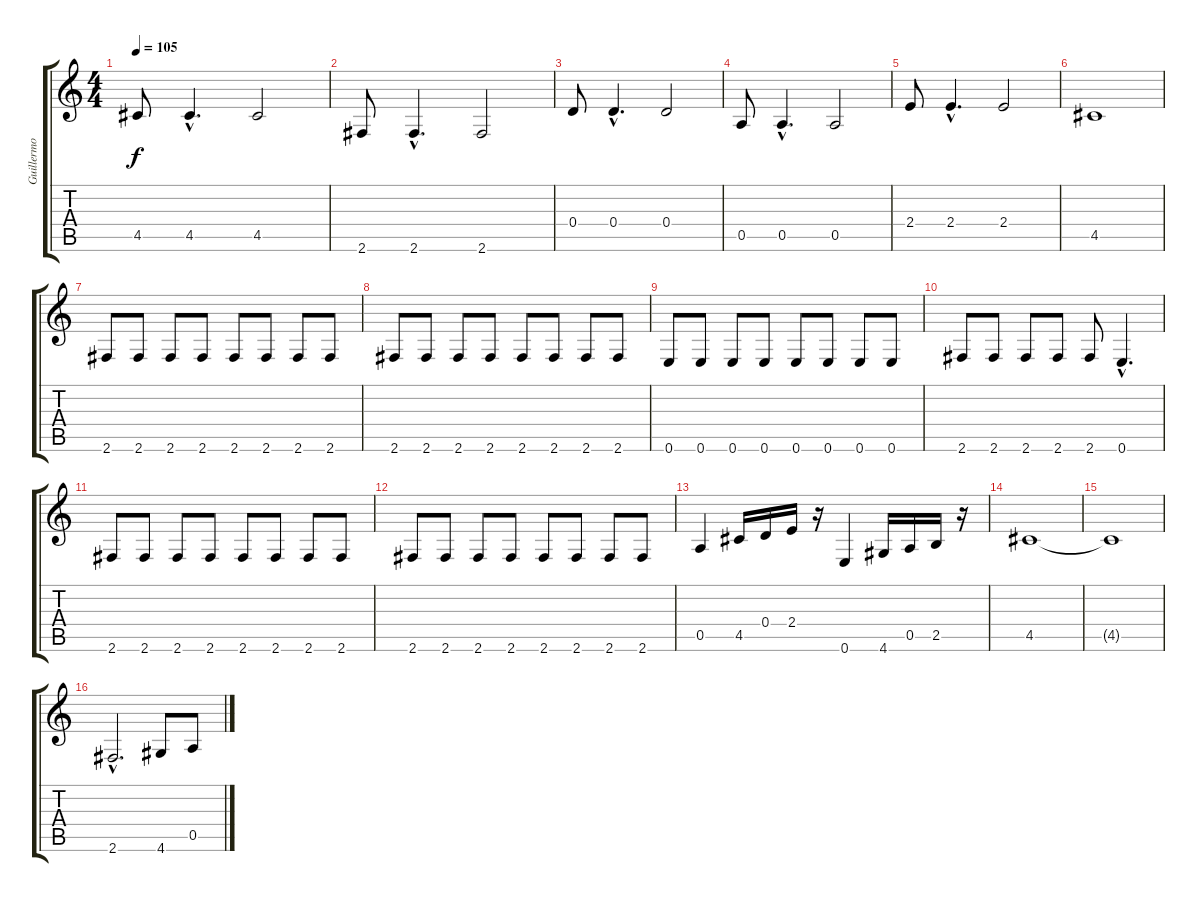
\track ("Guillermo Sanchez" "Guillermo ") {instrument electricbassfinger}
\staff {score tabs}
\tuning (E4 B3 G3 D3 A2 E2) {hide}
\ts (4 4)
\tempo 105
\clef g2
\ks c
4.5.8{dy f} 4.5{hac}.4{d} 4.5.2 |
2.6.8 2.6{hac}.4{d} 2.6.2 |
0.4.8 0.4{hac}.4{d} 0.4.2 |
0.5.8 0.5{hac}.4{d} 0.5.2 |
2.4.8 2.4{hac}.4{d} 2.4.2 |
4.5.1 |
2.6.8 2.6.8 2.6.8 2.6.8 2.6.8 2.6.8 2.6.8 2.6.8 |
2.6.8 2.6.8 2.6.8 2.6.8 2.6.8 2.6.8 2.6.8 2.6.8 |
0.6.8 0.6.8 0.6.8 0.6.8 0.6.8 0.6.8 0.6.8 0.6.8 |
2.6.8 2.6.8 2.6.8 2.6.8 2.6.8 0.6{hac}.4{d} |
2.6.8 2.6.8 2.6.8 2.6.8 2.6.8 2.6.8 2.6.8 2.6.8 |
2.6.8 2.6.8 2.6.8 2.6.8 2.6.8 2.6.8 2.6.8 2.6.8 |
0.5.4 4.5.16 0.4.16 2.4.16 r.16 0.6.4 4.6.16 0.5.16 2.5.16 r.16 |
4.5.1 |
4.5{t}.1 |
2.6{hac}.2{d} 4.6.8 0.5.8
